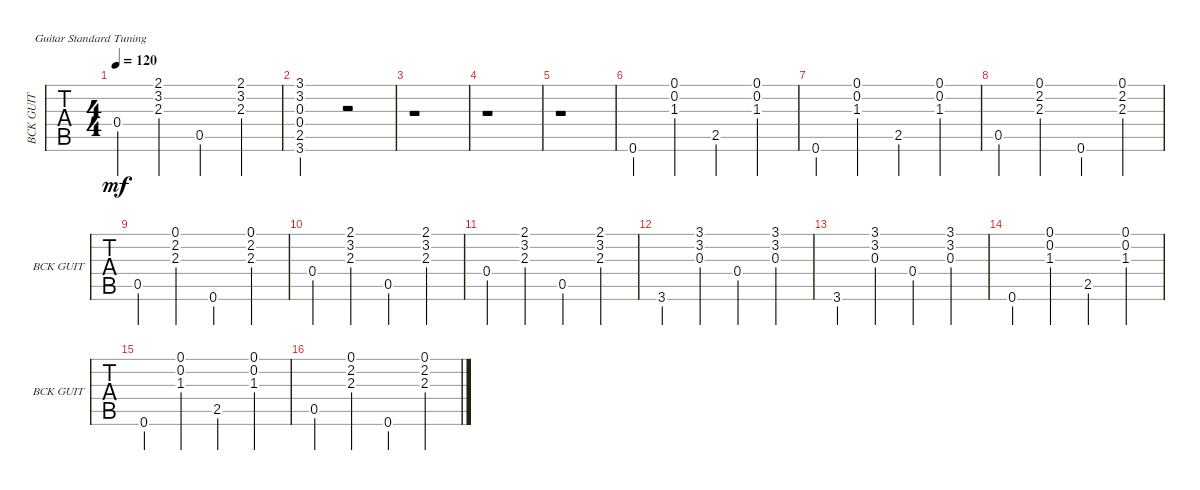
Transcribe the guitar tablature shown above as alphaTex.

\defaultSystemsLayout 4
\bracketExtendMode groupsimilarinstruments
\singleTrackTrackNamePolicy allsystems
\multiTrackTrackNamePolicy allsystems
\otherSystemsTrackNameOrientation horizontal
\track ("BCK GUITAR" "BCK GUIT") {instrument acousticguitarsteel}
\staff {tabs}
\tuning (E4 B3 G3 D3 A2 E2)
\ts (4 4)
\tempo 120
\clef g2
\ks c
0.4.4{dy mf} (2.3 3.2 2.1).4 0.5.4 (2.3 3.2 2.1).4 |
(3.6 2.5 0.4 0.3 3.2 3.1).2 r.2 |
r.1 |
r.1 |
r.1 |
0.6.4 (1.3 0.2 0.1).4 2.5.4 (1.3 0.2 0.1).4 |
0.6.4 (1.3 0.2 0.1).4 2.5.4 (1.3 0.2 0.1).4 |
0.5.4 (2.3 2.2 0.1).4 0.6.4 (2.3 2.2 0.1).4 |
0.5.4 (2.3 2.2 0.1).4 0.6.4 (2.3 2.2 0.1).4 |
0.4.4 (2.3 3.2 2.1).4 0.5.4 (2.3 3.2 2.1).4 |
0.4.4 (2.3 3.2 2.1).4 0.5.4 (2.3 3.2 2.1).4 |
3.6.4 (0.3 3.2 3.1).4 0.4.4 (0.3 3.2 3.1).4 |
3.6.4 (0.3 3.2 3.1).4 0.4.4 (0.3 3.2 3.1).4 |
0.6.4 (1.3 0.2 0.1).4 2.5.4 (1.3 0.2 0.1).4 |
0.6.4 (1.3 0.2 0.1).4 2.5.4 (1.3 0.2 0.1).4 |
0.5.4 (2.3 2.2 0.1).4 0.6.4 (2.3 2.2 0.1).4
